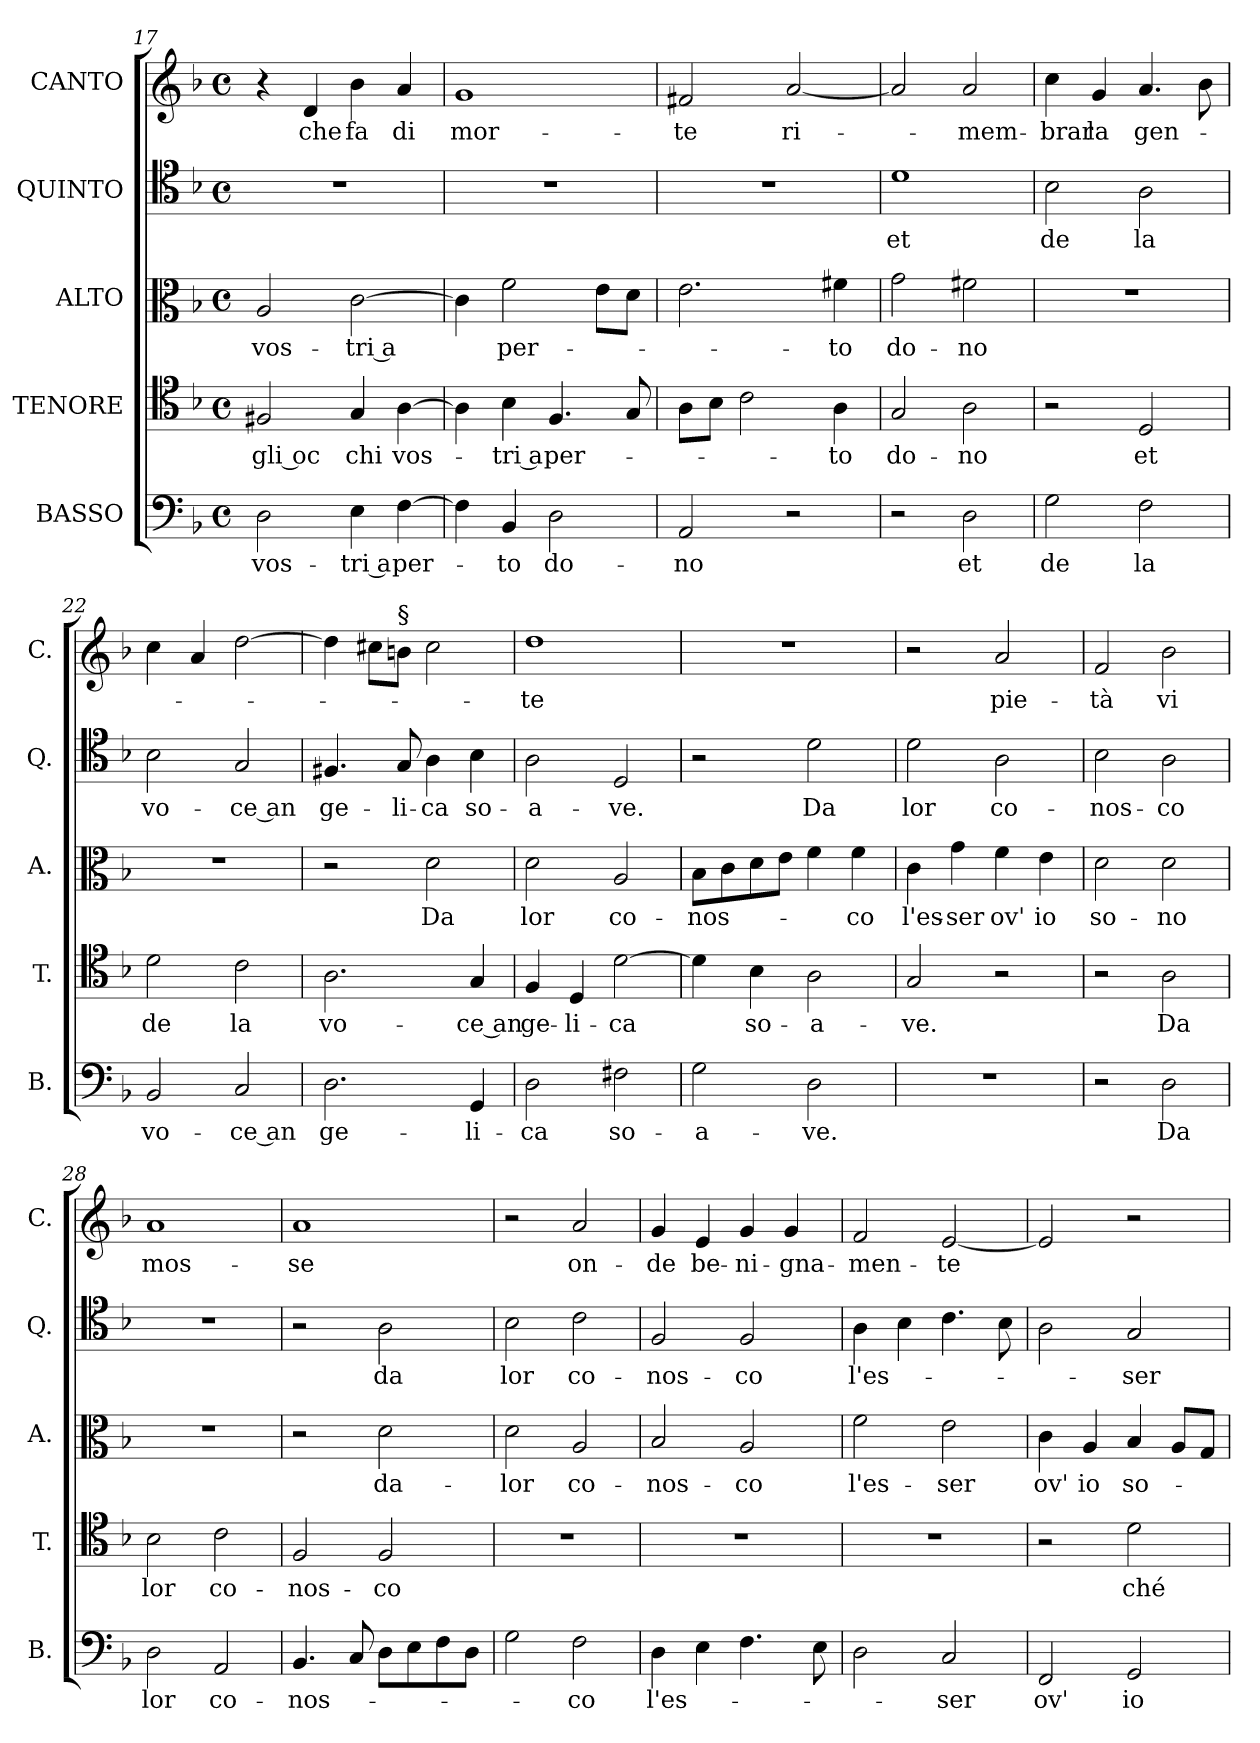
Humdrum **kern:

**kern	**text	**kern	**text	**kern	**text	**kern	**text	**kern	**text
*part5	*part5	*part4	*part4	*part3	*part3	*part2	*part2	*part1	*part1
*staff5	*staff5	*staff4	*staff4	*staff3	*staff3	*staff2	*staff2	*staff1	*staff1
*I"BASSO	*	*I"TENORE	*	*I"ALTO	*	*I"QUINTO	*	*I"CANTO	*
*I'B.	*	*I'T.	*	*I'A.	*	*I'Q.	*	*I'C.	*
*clefF4	*	*clefC4	*	*clefC3	*	*clefC4	*	*clefG2	*
*k[b-]	*	*k[b-]	*	*k[b-]	*	*k[b-]	*	*k[b-]	*
*F:	*	*F:	*	*F:	*	*F:	*	*F:	*
*M4/4	*	*M4/4	*	*M4/4	*	*M4/4	*	*M4/4	*
*met(c)	*	*met(c)	*	*met(c)	*	*met(c)	*	*met(c)	*
=17	=17	=17	=17	=17	=17	=17	=17	=17	=17
2D	vos-	2F#	-gli oc	2A	vos-	1r	.	4r	.
.	.	.	.	.	.	.	.	4d	che
4E	-tri a	4G	-chi	[2c	-tri a	.	.	4b-	fa
[4F	-per-	[4A	vos-	.	.	.	.	4a	di
!!LO:LB:g=z
=18	=18	=18	=18	=18	=18	=18	=18	=18	=18
4F]	.	4A]	.	4c]	.	1r	.	1g	mor-
4BB-	-to	4B-	-tri a	2f	-per-	.	.	.	.
2D	do-	4.F	-per-	.	.	.	.	.	.
.	.	.	.	8eL	.	.	.	.	.
.	.	8G	.	8dJ	.	.	.	.	.
=19	=19	=19	=19	=19	=19	=19	=19	=19	=19
2AA	-no	8AL	.	2.e	.	1r	.	2f#	-te
.	.	8B-J	.	.	.	.	.	.	.
.	.	2c	.	.	.	.	.	.	.
2r	.	.	.	.	.	.	.	[2a	ri-
.	.	4A	-to	4f#	-to	.	.	.	.
=20	=20	=20	=20	=20	=20	=20	=20	=20	=20
2r	.	2G	do-	2g	do-	1d	et	2a]	.
2D	et	2A	-no	2f#	-no	.	.	2a	-mem-
=21	=21	=21	=21	=21	=21	=21	=21	=21	=21
2G	de	2r	.	1r	.	2B-	de	4cc	-brar
.	.	.	.	.	.	.	.	4g	la
2F	la	2D	et	.	.	2A	la	4.a	gen-
.	.	.	.	.	.	.	.	8b-	.
=22	=22	=22	=22	=22	=22	=22	=22	=22	=22
2BB-	vo-	2d	de	1r	.	2B-	vo-	4cc	.
.	.	.	.	.	.	.	.	4a	.
2C	-ce an	2c	la	.	.	2G	-ce an	[2dd	.
=23	=23	=23	=23	=23	=23	=23	=23	=23	=23
2.D	-ge-	2.A	vo-	2r	.	4.F#	-ge-	4dd]	.
.	.	.	.	.	.	.	.	8cc#L	.
!	!	!	!	!	!	!	!	!LO:TX:t=§	!
.	.	.	.	.	.	8G	-li-	8bJ	.
.	.	.	.	2d	Da	4A	-ca	2cc#	.
4GG	-li-	4G	-ce an	.	.	4B-	so-	.	.
=24	=24	=24	=24	=24	=24	=24	=24	=24	=24
2D	-ca	4F	-ge-	2d	lor	2A	-a-	1dd	-te
.	.	4D	-li-	.	.	.	.	.	.
2F#	so-	[2d	-ca	2A	co-	2D	-ve.	.	.
!!LO:PB:g=z
=25	=25	=25	=25	=25	=25	=25	=25	=25	=25
2G	-a-	4d]	.	8B-L	-nos-	2r	.	1r	.
.	.	.	.	8c	.	.	.	.	.
.	.	4B-	so-	8d	.	.	.	.	.
.	.	.	.	8eJ	.	.	.	.	.
2D	-ve.	2A	-a-	4f	.	2d	Da	.	.
.	.	.	.	4f	-co	.	.	.	.
=26	=26	=26	=26	=26	=26	=26	=26	=26	=26
1r	.	2G	-ve.	4c	l'es-	2d	lor	2r	.
.	.	.	.	4g	-ser	.	.	.	.
.	.	2r	.	4f	ov'	2A	co-	2a	pie-
.	.	.	.	4e	io	.	.	.	.
=27	=27	=27	=27	=27	=27	=27	=27	=27	=27
2r	.	2r	.	2d	so-	2B-	-nos-	2f	-tà
2D	Da	2A	Da	2d	-no	2A	-co	2b-	vi
=28	=28	=28	=28	=28	=28	=28	=28	=28	=28
2D	lor	2B-	lor	1r	.	1r	.	1a	mos-
2AA	co-	2c	co-	.	.	.	.	.	.
=29	=29	=29	=29	=29	=29	=29	=29	=29	=29
4.BB-	-nos-	2F	-nos-	2r	.	2r	.	1a	-se
8C	.	.	.	.	.	.	.	.	.
8DL	.	2F	-co	2d	da-	2A	da	.	.
8E	.	.	.	.	.	.	.	.	.
8F	.	.	.	.	.	.	.	.	.
8DJ	.	.	.	.	.	.	.	.	.
=30	=30	=30	=30	=30	=30	=30	=30	=30	=30
2G	.	1r	.	2d	-lor	2B-	lor	2r	.
2F	-co	.	.	2A	co-	2c	co-	2a	on-
=31	=31	=31	=31	=31	=31	=31	=31	=31	=31
4D	l'es-	1r	.	2B-	-nos-	2F	-nos-	4g	-de
4E	.	.	.	.	.	.	.	4e	be-
4.F	.	.	.	2A	-co	2F	-co	4g	-ni-
.	.	.	.	.	.	.	.	4g	-gna-
8E	.	.	.	.	.	.	.	.	.
!!LO:LB:g=z
=32	=32	=32	=32	=32	=32	=32	=32	=32	=32
2D	.	1r	.	2f	l'es-	4A	l'es-	2f	-men-
.	.	.	.	.	.	4B-	.	.	.
2C	-ser	.	.	2e	-ser	4.c	.	[2e	-te
.	.	.	.	.	.	8B-	.	.	.
=33	=33	=33	=33	=33	=33	=33	=33	=33	=33
2FF	ov'	2r	.	4c	ov'	2A	.	2e]	.
.	.	.	.	4A	io	.	.	.	.
2GG	io	2d	ché	4B-	so-	2G	-ser	2r	.
.	.	.	.	8AL	.	.	.	.	.
.	.	.	.	8GJ	.	.	.	.	.
=	=	=	=	=	=	=	=	=	=
*-	*-	*-	*-	*-	*-	*-	*-	*-	*-
